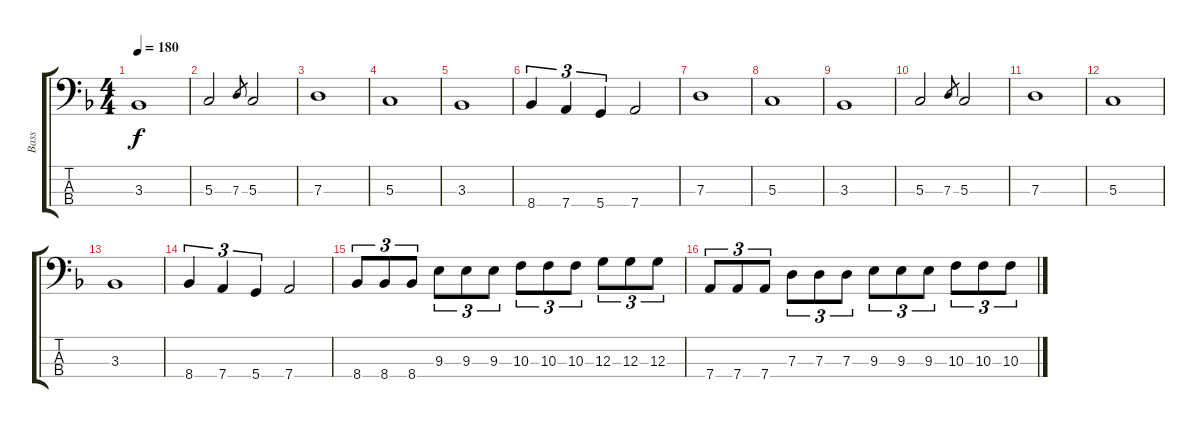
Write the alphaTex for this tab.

\track ("Bass" "Bass") {instrument electricbassfinger}
\staff {score tabs}
\tuning (F2 C2 G1 D1) {hide}
\ts (4 4)
\tempo 180
\clef f4
\ks dminor
3.3.1{dy f} |
5.3.2 7.3.8{gr} 5.3.2 |
7.3.1 |
5.3.1 |
3.3.1 |
8.4.4{tu (3 2)} 7.4.4{tu (3 2)} 5.4.4{tu (3 2)} 7.4.2 |
7.3.1 |
5.3.1 |
3.3.1 |
5.3.2 7.3.8{gr} 5.3.2 |
7.3.1 |
5.3.1 |
3.3.1 |
8.4.4{tu (3 2)} 7.4.4{tu (3 2)} 5.4.4{tu (3 2)} 7.4.2 |
8.4.8{tu (3 2)} 8.4.8{tu (3 2)} 8.4.8{tu (3 2)} 9.3.8{tu (3 2)} 9.3.8{tu (3 2)} 9.3.8{tu (3 2)} 10.3.8{tu (3 2)} 10.3.8{tu (3 2)} 10.3.8{tu (3 2)} 12.3.8{tu (3 2)} 12.3.8{tu (3 2)} 12.3.8{tu (3 2)} |
7.4.8{tu (3 2)} 7.4.8{tu (3 2)} 7.4.8{tu (3 2)} 7.3.8{tu (3 2)} 7.3.8{tu (3 2)} 7.3.8{tu (3 2)} 9.3.8{tu (3 2)} 9.3.8{tu (3 2)} 9.3.8{tu (3 2)} 10.3.8{tu (3 2)} 10.3.8{tu (3 2)} 10.3.8{tu (3 2)}
